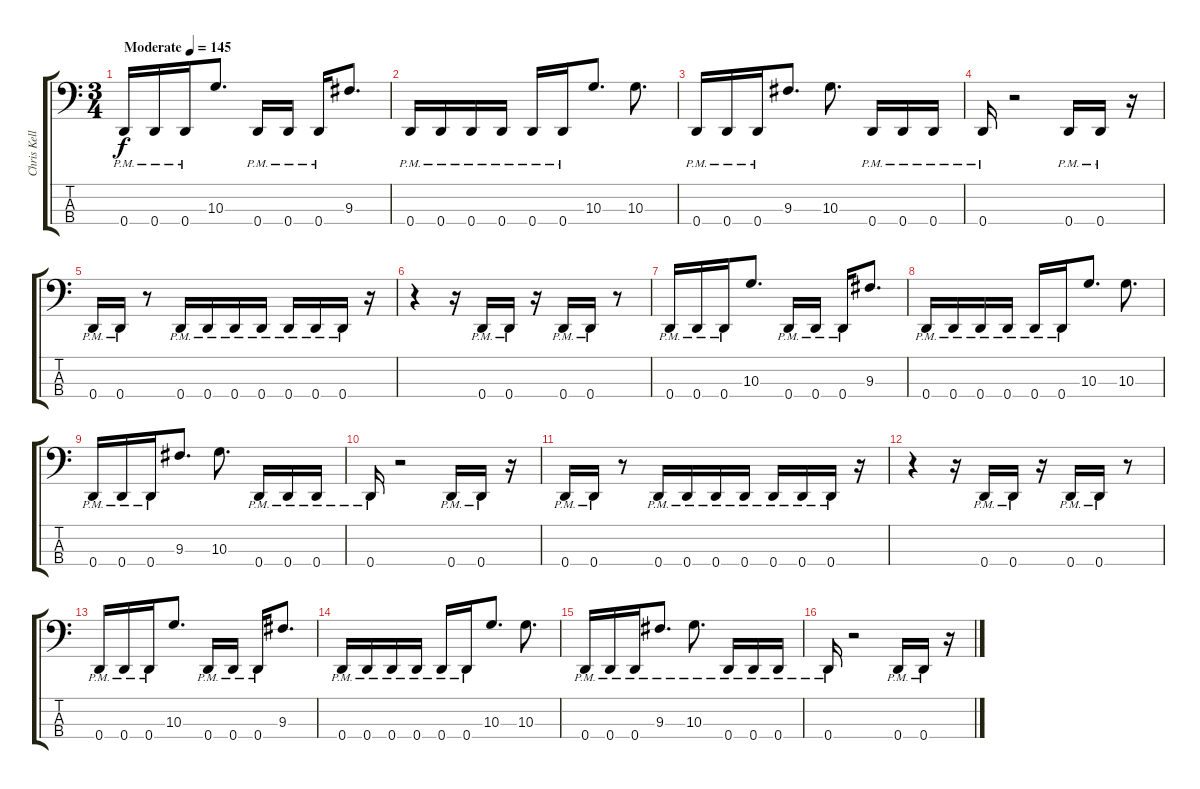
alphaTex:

\track ("Chris Kells" "Chris Kell") {instrument electricbasspick}
\staff {score tabs}
\tuning (G2 D2 A1 D1) {hide}
\ts (3 4)
\tempo (145 "Moderate")
\clef f4
\ks c
0.4{pm}.16{dy f instrument electricbasspick} 0.4{pm}.16 0.4{pm}.16 10.3.8{d} 0.4{pm}.16 0.4{pm}.16 0.4{pm}.16 9.3.8{d} |
0.4{pm}.16 0.4{pm}.16 0.4{pm}.16 0.4{pm}.16 0.4{pm}.16 0.4{pm}.16 10.3.8{d} 10.3.8{d} |
0.4{pm}.16 0.4{pm}.16 0.4{pm}.16 9.3.8{d} 10.3.8{d} 0.4{pm}.16 0.4{pm}.16 0.4{pm}.16 |
0.4{pm}.16 r.2 0.4{pm}.16 0.4{pm}.16 r.16 |
0.4{pm}.16 0.4{pm}.16 r.8 0.4{pm}.16 0.4{pm}.16 0.4{pm}.16 0.4{pm}.16 0.4{pm}.16 0.4{pm}.16 0.4{pm}.16 r.16 |
r.4 r.16 0.4{pm}.16 0.4{pm}.16 r.16 0.4{pm}.16 0.4{pm}.16 r.8 |
0.4{pm}.16 0.4{pm}.16 0.4{pm}.16 10.3.8{d} 0.4{pm}.16 0.4{pm}.16 0.4{pm}.16 9.3.8{d} |
0.4{pm}.16 0.4{pm}.16 0.4{pm}.16 0.4{pm}.16 0.4{pm}.16 0.4{pm}.16 10.3.8{d} 10.3.8{d} |
0.4{pm}.16 0.4{pm}.16 0.4{pm}.16 9.3.8{d} 10.3.8{d} 0.4{pm}.16 0.4{pm}.16 0.4{pm}.16 |
0.4{pm}.16 r.2 0.4{pm}.16 0.4{pm}.16 r.16 |
0.4{pm}.16 0.4{pm}.16 r.8 0.4{pm}.16 0.4{pm}.16 0.4{pm}.16 0.4{pm}.16 0.4{pm}.16 0.4{pm}.16 0.4{pm}.16 r.16 |
r.4 r.16 0.4{pm}.16 0.4{pm}.16 r.16 0.4{pm}.16 0.4{pm}.16 r.8 |
0.4{pm}.16 0.4{pm}.16 0.4{pm}.16 10.3.8{d} 0.4{pm}.16 0.4{pm}.16 0.4{pm}.16 9.3.8{d} |
0.4{pm}.16 0.4{pm}.16 0.4{pm}.16 0.4{pm}.16 0.4{pm}.16 0.4{pm}.16 10.3.8{d} 10.3.8{d} |
0.4{pm}.16 0.4{pm}.16 0.4{pm}.16 9.3{pm}.8{d} 10.3{pm}.8{d} 0.4{pm}.16 0.4{pm}.16 0.4{pm}.16 |
0.4{pm}.16 r.2 0.4{pm}.16 0.4{pm}.16 r.16
